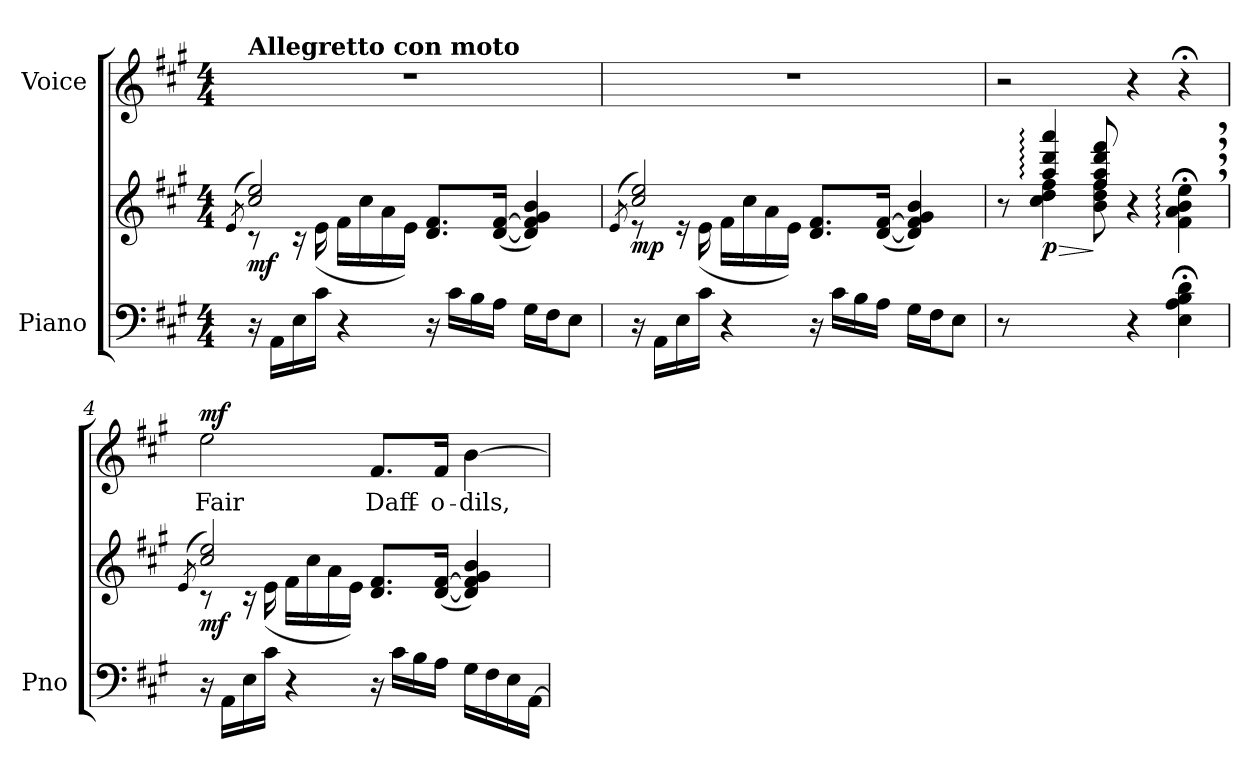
**kern	**kern	**dynam	**kern	**text	**dynam
*part2	*part2	*part2	*part1	*part1	*part1
*staff3	*staff2	*staff2/3	*staff1	*staff1	*staff1
*I"Piano	*	*	*I"Voice	*	*
*I'Pno	*	*	*	*	*
*clefF4	*clefG2	*	*clefG2	*	*
*k[f#c#g#]	*k[f#c#g#]	*	*k[f#c#g#]	*	*
*M4/4	*M4/4	*	*M4/4	*	*
=1	=1	=1	=1	=1	=1
.	(>8qe/	.	.	.	.
*	*^	*	*	*	*
!	!	!	!	!LO:TX:a:B:t=Allegretto con moto	!	!
!	!	!	!LO:DY:b	!	!	!
16r	2cc#/ 2ee/)	8r	mf	1r	.	.
16AA\LL	.	.	.	.	.	.
16E\	.	16r	.	.	.	.
16c#\JJ	.	(<16e\	.	.	.	.
4r	.	16f#\LL	.	.	.	.
.	.	16cc#\	.	.	.	.
.	.	16a\	.	.	.	.
.	.	16e\JJ)	.	.	.	.
16r	2ryy	8.d/ 8.f#/L	.	.	.	.
16c#\LL	.	.	.	.	.	.
16B\	.	.	.	.	.	.
16A\JJ	.	(>[16d/ [16f#/Jk	.	.	.	.
16G#\LL	.	4d/] 4f#/] 4g#/ 4b/)	.	.	.	.
16F#\J	.	.	.	.	.	.
8E\J	.	.	.	.	.	.
=2	=2	=2	=2	=2	=2	=2
.	(>8qe/	.	.	.	.	.
!	!	!	!LO:DY:b	!	!	!
16r	2cc#/ 2ee/)	8r	mp	1r	.	.
16AA\LL	.	.	.	.	.	.
16E\	.	16r	.	.	.	.
16c#\JJ	.	(<16e\	.	.	.	.
4r	.	16f#\LL	.	.	.	.
.	.	16cc#\	.	.	.	.
.	.	16a\	.	.	.	.
.	.	16e\JJ)	.	.	.	.
16r	2ryy	8.d/ 8.f#/L	.	.	.	.
16c#\LL	.	.	.	.	.	.
16B\	.	.	.	.	.	.
16A\JJ	.	(>[16d/ [16f#/Jk	.	.	.	.
16G#\LL	.	4d/] 4f#/] 4g#/ 4b/)	.	.	.	.
16F#\J	.	.	.	.	.	.
8E\J	.	.	.	.	.	.
!!LO:LB:g=z
=3	=3	=3	=3	=3	=3	=3
*	*	*	*	*MM72	*	*
8r	8r	8ryy	.	2r	.	.
!	!	!	!LO:HP:b	!	!	!
!	!	!	!LO:DY:n=1:b	!	!	!
4.ryy	4aa/: 4ddd/: 4aaa/:	4cc#\ 4dd\ 4ff#\	> p	.	.	.
.	8ff#/ 8aa/ 8ddd/ 8fff#/	8b\ 8dd\ 8ff#\	]	.	.	.
4r	4r	2ryy	.	4r	.	.
4E\;< 4A\;< 4B\;< 4d\;<	4f#\;<:, 4a\;<:, 4b\;<:, 4ee\;<:,	.	.	4r;<	.	.
=4	=4	=4	=4	=4	=4	=4
*	*	*	*	*MM80	*	*
.	(>8qe/	.	.	.	.	.
!	!	!	!LO:DY:b	!	!LO:LY:b	!LO:DY:a
16r	2cc#/ 2ee/)	8r	mf	2ee\	Fair	mf
16AA\LL	.	.	.	.	.	.
16E\	.	16r	.	.	.	.
16c#\JJ	.	(<16e\	.	.	.	.
4r	.	16f#\LL	.	.	.	.
.	.	16cc#\	.	.	.	.
.	.	16a\	.	.	.	.
.	.	16e\JJ)	.	.	.	.
!	!	!	!	!	!LO:LY:b	!
16r	2ryy	8.d/ 8.f#/L	.	8.f#/L	Daff-	.
16c#\LL	.	.	.	.	.	.
16B\	.	.	.	.	.	.
!	!	!	!	!	!LO:LY:b	!
16A\JJ	.	(>[16d/ [16f#/Jk	.	16f#/Jk	-o-	.
!	!	!	!	!	!LO:LY:b	!
16G#\LL	.	4d/] 4f#/] 4g#/ 4b/)	.	[4b\	-dils,	.
16F#\	.	.	.	.	.	.
16E\	.	.	.	.	.	.
[16AA\JJ	.	.	.	.	.	.
*	*v	*v	*	*	*	*
=	=	=	=	=	=
*-	*-	*-	*-	*-	*-
